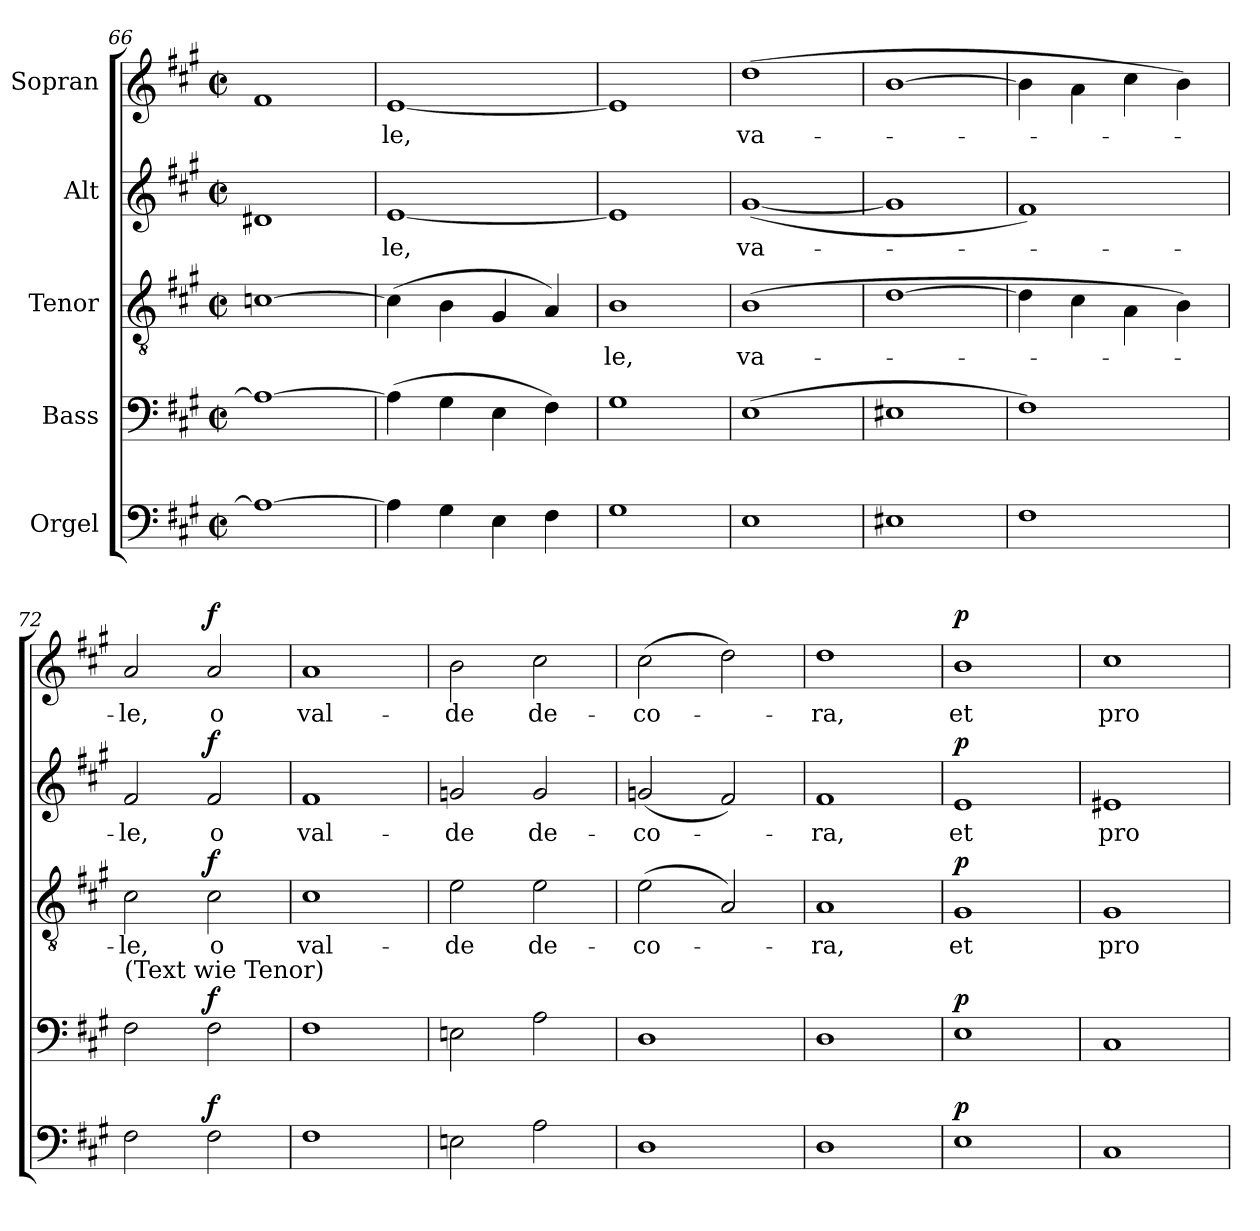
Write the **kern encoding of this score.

**kern	**dynam	**kern	**dynam	**kern	**text	**dynam	**kern	**text	**dynam	**kern	**text	**dynam
*part5	*part5	*part4	*part4	*part3	*part3	*part3	*part2	*part2	*part2	*part1	*part1	*part1
*staff5	*staff5	*staff4	*staff4	*staff3	*staff3	*staff3	*staff2	*staff2	*staff2	*staff1	*staff1	*staff1
*I"Orgel	*	*I"Bass	*	*I"Tenor	*	*	*I"Alt	*	*	*I"Sopran	*	*
*clefF4	*	*clefF4	*	*clefGv2	*	*	*clefG2	*	*	*clefG2	*	*
*k[f#c#g#]	*	*k[f#c#g#]	*	*k[f#c#g#]	*	*	*k[f#c#g#]	*	*	*k[f#c#g#]	*	*
*M2/2	*	*M2/2	*	*M2/2	*	*	*M2/2	*	*	*M2/2	*	*
*met(c|)	*	*met(c|)	*	*met(c|)	*	*	*met(c|)	*	*	*met(c|)	*	*
=66	=66	=66	=66	=66	=66	=66	=66	=66	=66	=66	=66	=66
1A_	.	1A_	.	[1cn	.	.	1d#X	.	.	1f#	.	.
=67	=67	=67	=67	=67	=67	=67	=67	=67	=67	=67	=67	=67
!	!	!	!	!	!	!	!	!LO:LY:b	!	!	!LO:LY:b	!
4A\]	.	(4A\]	.	(4c\]	.	.	[1e	-le,	.	[1e	-le,	.
4G#\	.	4G#\	.	4B\	.	.	.	.	.	.	.	.
4E\	.	4E\	.	4G#/	.	.	.	.	.	.	.	.
4F#\	.	4F#\)	.	4A/)	.	.	.	.	.	.	.	.
=68	=68	=68	=68	=68	=68	=68	=68	=68	=68	=68	=68	=68
!	!	!	!	!	!LO:LY:b	!	!	!	!	!	!	!
1G#	.	1G#	.	1B	-le,	.	1e]	.	.	1e]	.	.
=69	=69	=69	=69	=69	=69	=69	=69	=69	=69	=69	=69	=69
!	!	!	!	!	!LO:LY:b	!	!	!LO:LY:b	!	!	!LO:LY:b	!
1E	.	(1E	.	(1B	va-	.	([1g#	va-	.	(1dd	va-	.
=70	=70	=70	=70	=70	=70	=70	=70	=70	=70	=70	=70	=70
1E#X	.	1E#X	.	[1d	.	.	1g#]	.	.	[1b	.	.
=71	=71	=71	=71	=71	=71	=71	=71	=71	=71	=71	=71	=71
1F#	.	1F#)	.	4d\]	.	.	1f#)	.	.	4b\]	.	.
.	.	.	.	4c#\	.	.	.	.	.	4a\	.	.
.	.	.	.	4A\	.	.	.	.	.	4cc#\	.	.
.	.	.	.	4B\)	.	.	.	.	.	4b\)	.	.
!!LO:LB:g=z
=72	=72	=72	=72	=72	=72	=72	=72	=72	=72	=72	=72	=72
!	!	!LO:TX:a:t=(Text wie Tenor)	!	!	!	!	!	!	!	!	!	!
!	!	!	!	!	!LO:LY:b	!	!	!LO:LY:b	!	!	!LO:LY:b	!
2F#\	.	2F#\	.	2c#\	-le,	.	2f#/	-le,	.	2a/	-le,	.
!	!LO:DY:a	!	!LO:DY:a	!	!LO:LY:b	!LO:DY:a	!	!LO:LY:b	!LO:DY:a	!	!LO:LY:b	!LO:DY:a
2F#\	f	2F#\	f	2c#\	o	f	2f#/	o	f	2a/	o	f
=73	=73	=73	=73	=73	=73	=73	=73	=73	=73	=73	=73	=73
!	!	!	!	!	!LO:LY:b	!	!	!LO:LY:b	!	!	!LO:LY:b	!
1F#	.	1F#	.	1c#	val-	.	1f#	val-	.	1a	val-	.
=74	=74	=74	=74	=74	=74	=74	=74	=74	=74	=74	=74	=74
!	!	!	!	!	!LO:LY:b	!	!	!LO:LY:b	!	!	!LO:LY:b	!
2En\	.	2En\	.	2e\	-de	.	2gn/	-de	.	2b\	-de	.
!	!	!	!	!	!LO:LY:b	!	!	!LO:LY:b	!	!	!LO:LY:b	!
2A\	.	2A\	.	2e\	de-	.	2g/	de-	.	2cc#\	de-	.
=75	=75	=75	=75	=75	=75	=75	=75	=75	=75	=75	=75	=75
!	!	!	!	!	!LO:LY:b	!	!	!LO:LY:b	!	!	!LO:LY:b	!
1D	.	1D	.	(2e\	-co-	.	(2gn/	-co-	.	(2cc#\	-co-	.
.	.	.	.	2A/)	.	.	2f#/)	.	.	2dd\)	.	.
=76	=76	=76	=76	=76	=76	=76	=76	=76	=76	=76	=76	=76
!	!	!	!	!	!LO:LY:b	!	!	!LO:LY:b	!	!	!LO:LY:b	!
1D	.	1D	.	1A	-ra,	.	1f#	-ra,	.	1dd	-ra,	.
=77	=77	=77	=77	=77	=77	=77	=77	=77	=77	=77	=77	=77
!	!LO:DY:a	!	!LO:DY:a	!	!LO:LY:b	!LO:DY:a	!	!LO:LY:b	!LO:DY:a	!	!LO:LY:b	!LO:DY:a
1E	p	1E	p	1G#	et	p	1e	et	p	1b	et	p
=78	=78	=78	=78	=78	=78	=78	=78	=78	=78	=78	=78	=78
!	!	!	!	!	!LO:LY:b	!	!	!LO:LY:b	!	!	!LO:LY:b	!
1C#	.	1C#	.	1G#	pro	.	1e#X	pro	.	1cc#	pro	.
=	=	=	=	=	=	=	=	=	=	=	=	=
*-	*-	*-	*-	*-	*-	*-	*-	*-	*-	*-	*-	*-
